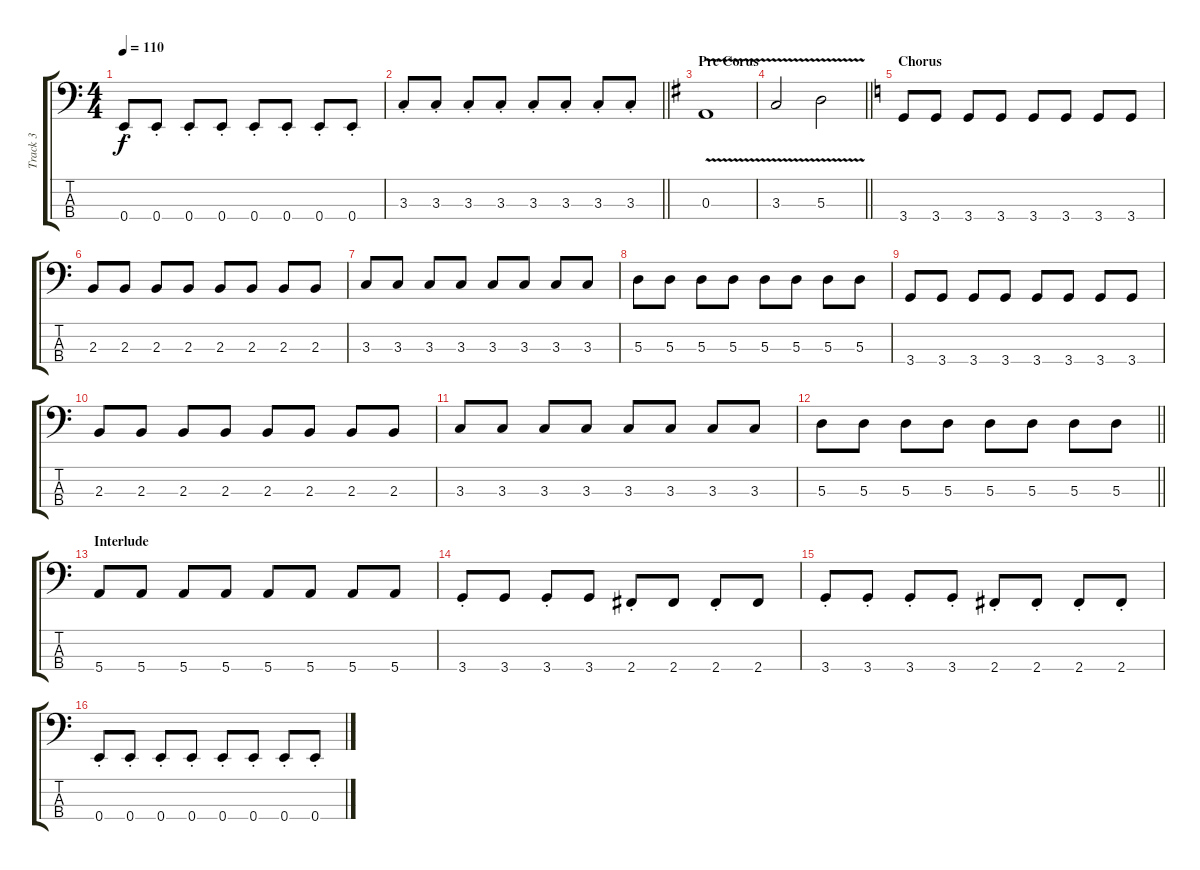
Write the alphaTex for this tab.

\track ("Track 3" "Track 3") {instrument electricbassfinger}
\staff {score tabs}
\tuning (G2 D2 A1 E1) {hide}
\ts (4 4)
\tempo 110
\clef f4
\ks c
0.4{st}.8{dy f} 0.4{st}.8 0.4{st}.8 0.4{st}.8 0.4{st}.8 0.4{st}.8 0.4{st}.8 0.4{st}.8 |
\barLineRight lightlight
3.3{st}.8 3.3{st}.8 3.3{st}.8 3.3{st}.8 3.3{st}.8 3.3{st}.8 3.3{st}.8 3.3{st}.8 |
\section ("" "Pre Corus")
\ks g
0.3{v}.1 |
\barLineRight lightlight
3.3{v}.2 5.3{v}.2 |
\section ("" "Chorus")
\ks c
3.4.8 3.4.8 3.4.8 3.4.8 3.4.8 3.4.8 3.4.8 3.4.8 |
2.3.8 2.3.8 2.3.8 2.3.8 2.3.8 2.3.8 2.3.8 2.3.8 |
3.3.8 3.3.8 3.3.8 3.3.8 3.3.8 3.3.8 3.3.8 3.3.8 |
5.3.8 5.3.8 5.3.8 5.3.8 5.3.8 5.3.8 5.3.8 5.3.8 |
3.4.8 3.4.8 3.4.8 3.4.8 3.4.8 3.4.8 3.4.8 3.4.8 |
2.3.8 2.3.8 2.3.8 2.3.8 2.3.8 2.3.8 2.3.8 2.3.8 |
3.3.8 3.3.8 3.3.8 3.3.8 3.3.8 3.3.8 3.3.8 3.3.8 |
\barLineRight lightlight
5.3.8 5.3.8 5.3.8 5.3.8 5.3.8 5.3.8 5.3.8 5.3.8 |
\section ("" "Interlude")
5.4.8 5.4.8 5.4.8 5.4.8 5.4.8 5.4.8 5.4.8 5.4.8 |
3.4{st}.8 3.4.8 3.4{st}.8 3.4.8 2.4{st}.8 2.4.8 2.4{st}.8 2.4.8 |
3.4{st}.8 3.4{st}.8 3.4{st}.8 3.4{st}.8 2.4{st}.8 2.4{st}.8 2.4{st}.8 2.4{st}.8 |
0.4{st}.8 0.4{st}.8 0.4{st}.8 0.4{st}.8 0.4{st}.8 0.4{st}.8 0.4{st}.8 0.4{st}.8
